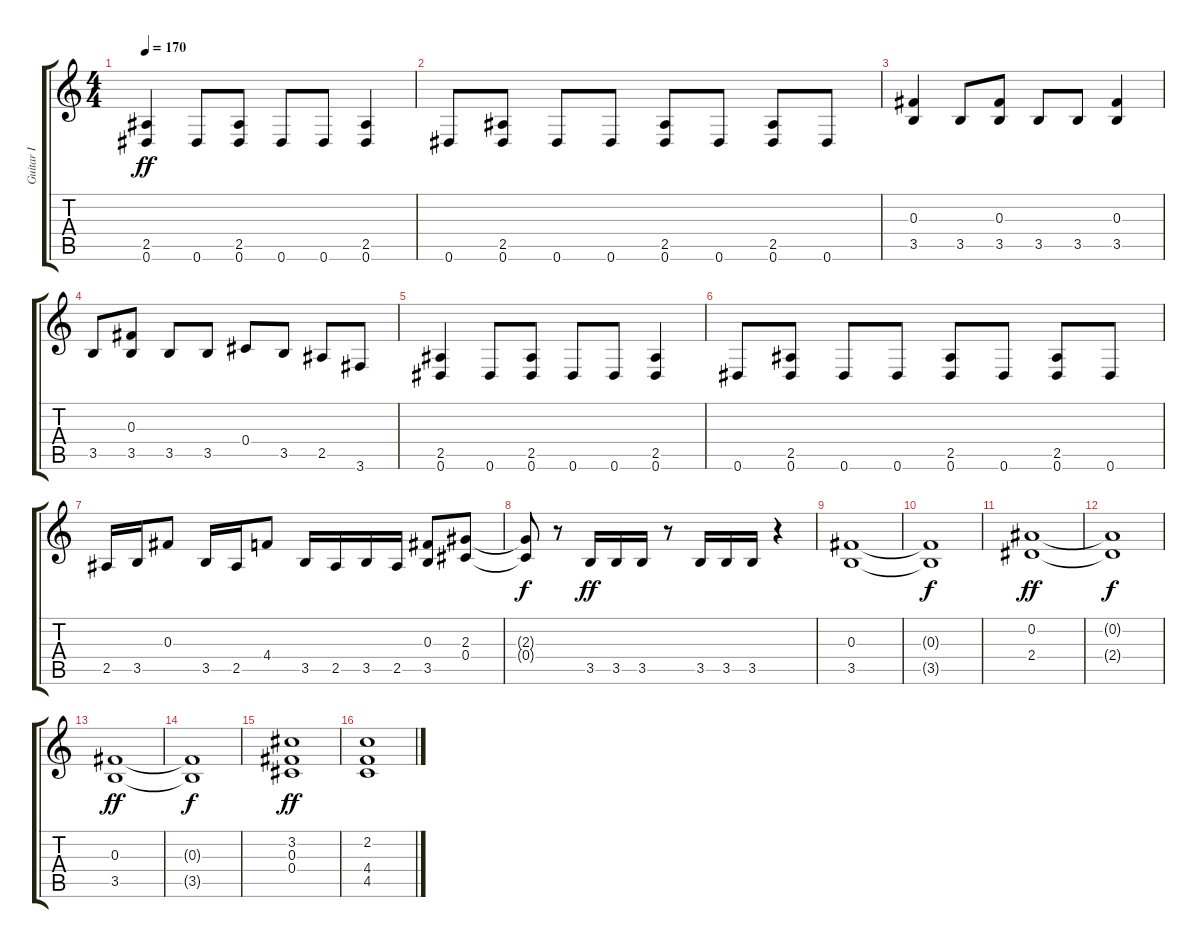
\track ("Guitar I" "Guitar I") {instrument distortionguitar}
\staff {score tabs}
\tuning (Eb4 Bb3 Gb3 Db3 Ab2 Eb2) {hide}
\ts (4 4)
\tempo 170
\clef g2
\ks c
(2.5 0.6).4{dy ff} 0.6.8 (2.5 0.6).8 0.6.8 0.6.8 (2.5 0.6).4 |
0.6.8 (2.5 0.6).8 0.6.8 0.6.8 (2.5 0.6).8 0.6.8 (2.5 0.6).8 0.6.8 |
(0.3 3.5).4 3.5.8 (0.3 3.5).8 3.5.8 3.5.8 (0.3 3.5).4 |
3.5.8 (0.3 3.5).8 3.5.8 3.5.8 0.4.8 3.5.8 2.5.8 3.6.8 |
(2.5 0.6).4 0.6.8 (2.5 0.6).8 0.6.8 0.6.8 (2.5 0.6).4 |
0.6.8 (2.5 0.6).8 0.6.8 0.6.8 (2.5 0.6).8 0.6.8 (2.5 0.6).8 0.6.8 |
2.5.16 3.5.16 0.3.8 3.5.16 2.5.16 4.4.8 3.5.16 2.5.16 3.5.16 2.5.16 (0.3 3.5).8 (2.3 0.4).8 |
(2.3{t} 0.4{t}).8{dy f} r.8 3.5.16{dy ff} 3.5.16 3.5.16 r.8 3.5.16 3.5.16 3.5.16 r.4 |
(0.3 3.5).1 |
(0.3{t} 3.5{t}).1{dy f} |
(0.2 2.4).1{dy ff} |
(0.2{t} 2.4{t}).1{dy f} |
(0.3 3.5).1{dy ff} |
(0.3{t} 3.5{t}).1{dy f} |
(3.2 0.3 0.4).1{dy ff} |
(2.2 4.4 4.5).1
